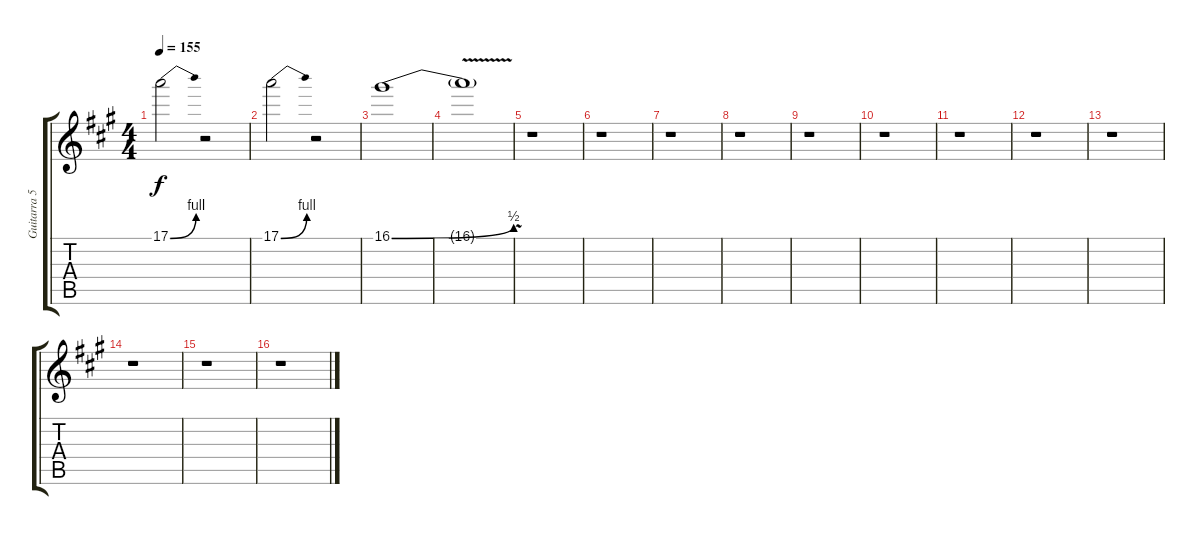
\track ("Guitarra 5" "Guitarra 5") {instrument distortionguitar}
\staff {score tabs}
\tuning (E4 B3 G3 D3 A2 E2) {hide}
\ts (4 4)
\tempo 155
\clef g2
\ks f#minor
17.1{be (bend 0 0 60 4)}.2{dy f} r.2 |
17.1{be (bend 0 0 60 4)}.2 r.2 |
16.1{be (bend 0 0 60 2)}.1 |
16.1{v t}.1 |
r.1 |
r.1 |
r.1 |
r.1 |
r.1 |
r.1 |
r.1 |
r.1 |
r.1 |
r.1 |
r.1 |
r.1
